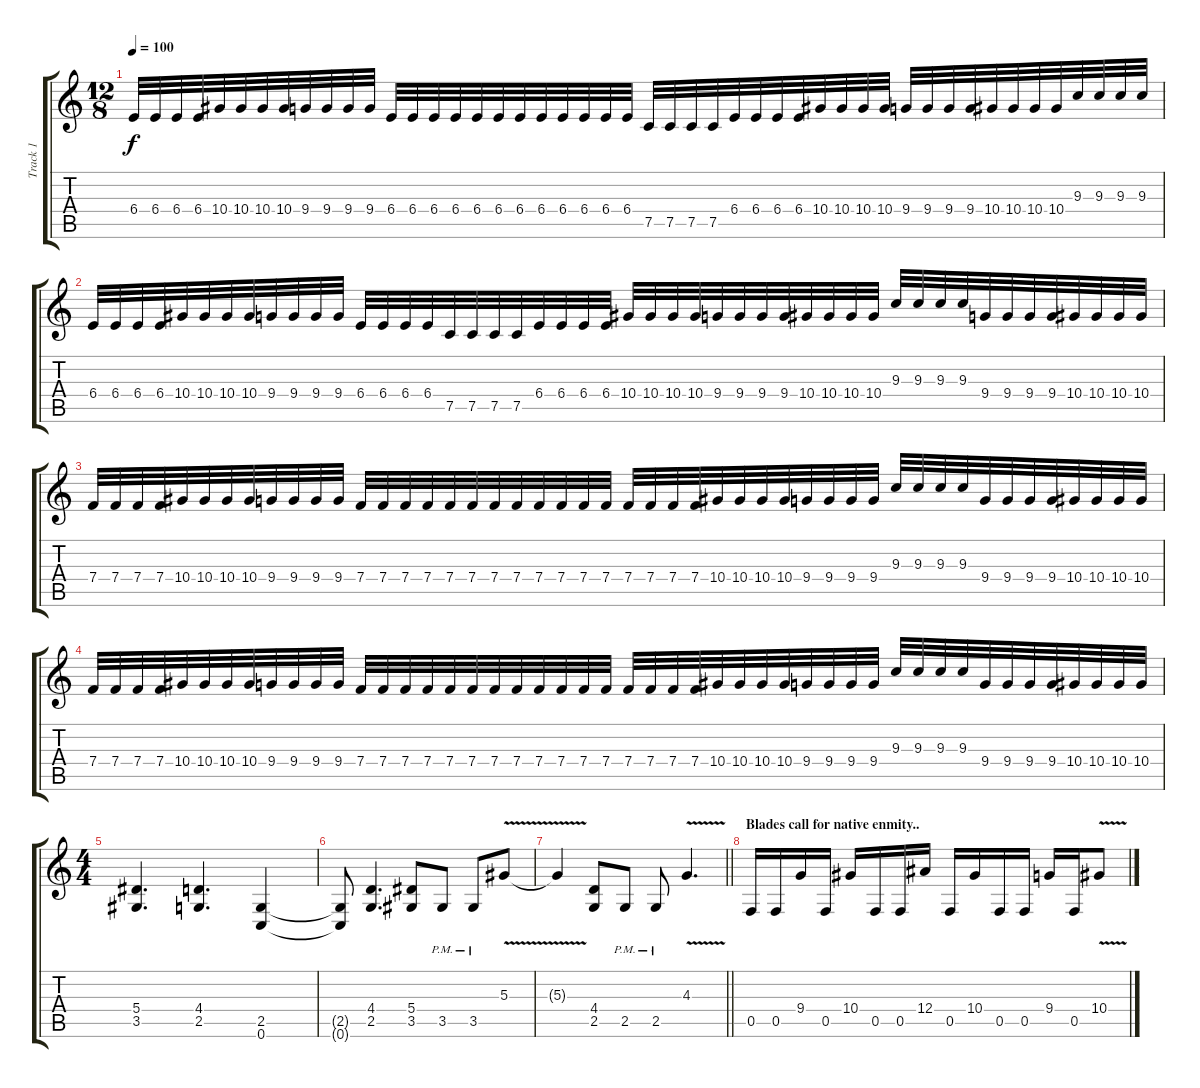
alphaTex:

\track ("Track 1" "Track 1") {instrument overdrivenguitar}
\staff {score tabs}
\tuning (C4 G3 Eb3 Bb2 F2 C2) {hide}
\ts (12 8)
\tempo 100
\clef g2
\ks c
6.4.32{dy f} 6.4.32 6.4.32 6.4.32 10.4.32 10.4.32 10.4.32 10.4.32 9.4.32 9.4.32 9.4.32 9.4.32 6.4.32 6.4.32 6.4.32 6.4.32 6.4.32 6.4.32 6.4.32 6.4.32 6.4.32 6.4.32 6.4.32 6.4.32 7.5.32 7.5.32 7.5.32 7.5.32 6.4.32 6.4.32 6.4.32 6.4.32 10.4.32 10.4.32 10.4.32 10.4.32 9.4.32 9.4.32 9.4.32 9.4.32 10.4.32 10.4.32 10.4.32 10.4.32 9.3.32 9.3.32 9.3.32 9.3.32 |
6.4.32 6.4.32 6.4.32 6.4.32 10.4.32 10.4.32 10.4.32 10.4.32 9.4.32 9.4.32 9.4.32 9.4.32 6.4.32 6.4.32 6.4.32 6.4.32 7.5.32 7.5.32 7.5.32 7.5.32 6.4.32 6.4.32 6.4.32 6.4.32 10.4.32 10.4.32 10.4.32 10.4.32 9.4.32 9.4.32 9.4.32 9.4.32 10.4.32 10.4.32 10.4.32 10.4.32 9.3.32 9.3.32 9.3.32 9.3.32 9.4.32 9.4.32 9.4.32 9.4.32 10.4.32 10.4.32 10.4.32 10.4.32 |
7.4.32 7.4.32 7.4.32 7.4.32 10.4.32 10.4.32 10.4.32 10.4.32 9.4.32 9.4.32 9.4.32 9.4.32 7.4.32 7.4.32 7.4.32 7.4.32 7.4.32 7.4.32 7.4.32 7.4.32 7.4.32 7.4.32 7.4.32 7.4.32 7.4.32 7.4.32 7.4.32 7.4.32 10.4.32 10.4.32 10.4.32 10.4.32 9.4.32 9.4.32 9.4.32 9.4.32 9.3.32 9.3.32 9.3.32 9.3.32 9.4.32 9.4.32 9.4.32 9.4.32 10.4.32 10.4.32 10.4.32 10.4.32 |
7.4.32 7.4.32 7.4.32 7.4.32 10.4.32 10.4.32 10.4.32 10.4.32 9.4.32 9.4.32 9.4.32 9.4.32 7.4.32 7.4.32 7.4.32 7.4.32 7.4.32 7.4.32 7.4.32 7.4.32 7.4.32 7.4.32 7.4.32 7.4.32 7.4.32 7.4.32 7.4.32 7.4.32 10.4.32 10.4.32 10.4.32 10.4.32 9.4.32 9.4.32 9.4.32 9.4.32 9.3.32 9.3.32 9.3.32 9.3.32 9.4.32 9.4.32 9.4.32 9.4.32 10.4.32 10.4.32 10.4.32 10.4.32 |
\ts (4 4)
(5.4 3.5).4{d} (4.4 2.5).4{d} (2.5 0.6).4 |
(2.5{t} 0.6{t}).8 (4.4 2.5).4{d} (5.4 3.5).8 3.5{pm}.8 3.5{pm}.8 5.3{v}.8 |
\barLineRight lightlight
5.3{t}.4 (4.4 2.5).8 2.5{pm}.8 2.5{pm}.8 4.3{v}.4{d} |
\section ("" "Blades call for native enmity..")
0.5.16 0.5.16 9.4.16 0.5.16 10.4.16 0.5.16 0.5.16 12.4.16 0.5.16 10.4.16 0.5.16 0.5.16 9.4.16 0.5.16 10.4{v}.8
